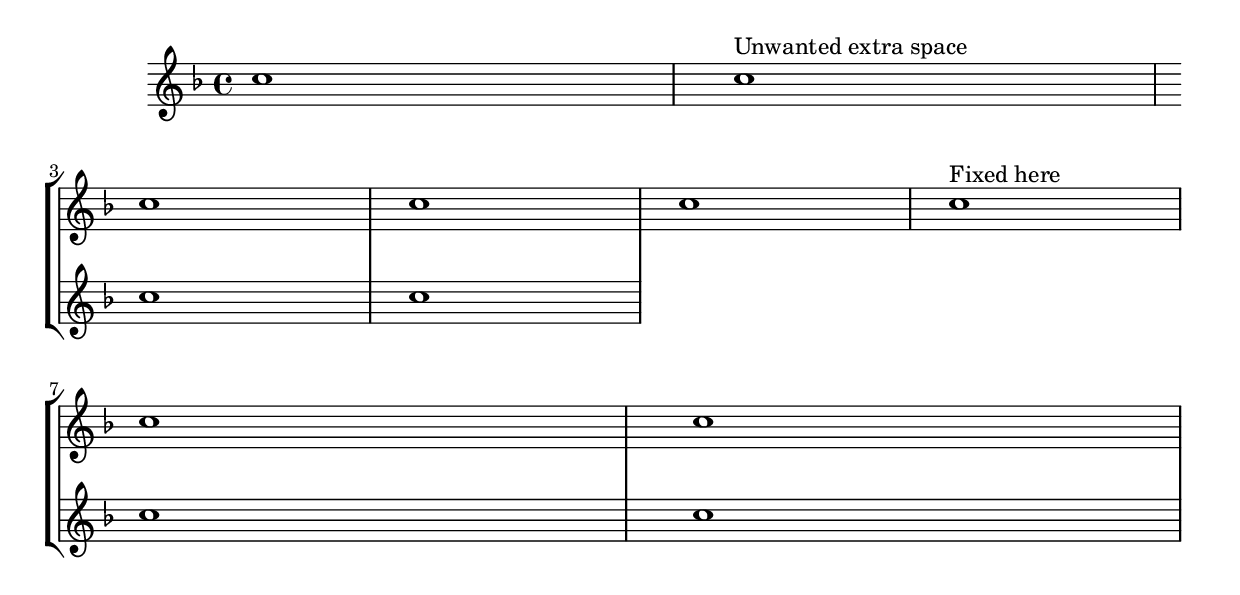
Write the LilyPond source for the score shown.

%% Do not edit this file; it is automatically
%% generated from LSR http://lsr.dsi.unimi.it
%% This file is in the public domain.
\version "2.13.10"

\header {
  lsrtags = "staff-notation, contexts-and-engravers, breaks"

%% Translation of GIT committish: 45fc8488655f9ea122d1ec6e3328892618bd6971
  texidoces = "
Al añadir un pentagrama nuevo en un salto de línea, por desgracia
se añade un espacio adicional al final de la línea antes del salto
(reservado para hacer sitio a un cambio de armadura que de todas
formas no se va a imprimir). La solución alternativa es añadir un
ajuste para @code{Staff.explicitKeySignatureVisibility} como se
muestra en el ejemplo.

"
  doctitlees = "Añadir un pentagrama adicional en un salto de línea"

  texidoc = "
When adding a new staff at a line break, some extra space is
unfortunately added at the end of the line before the break (to fit in
a key signature change, which  will never be printed anyway).  The
workaround is to add a setting of
@code{Staff.explicitKeySignatureVisibility} as is shown in the example.


"
  doctitle = "Adding an extra staff at a line break"
} % begin verbatim

\score {
  \new StaffGroup \relative c'' {
    \new Staff
    \key f \major
    c1 c^"Unwanted extra space" \break
    << { c1 | c }
       \new Staff {
         \key f \major
         \once \override Staff.TimeSignature #'stencil = ##f
         c1 | c
       }
    >>
    c1 | c^"Fixed here" \break
    << { c1 | c }
       \new Staff {
         \once \set Staff.explicitKeySignatureVisibility = #end-of-line-invisible
         \key f \major
         \once \override Staff.TimeSignature #'stencil = ##f
         c1 | c
       }
    >>
  }
}

